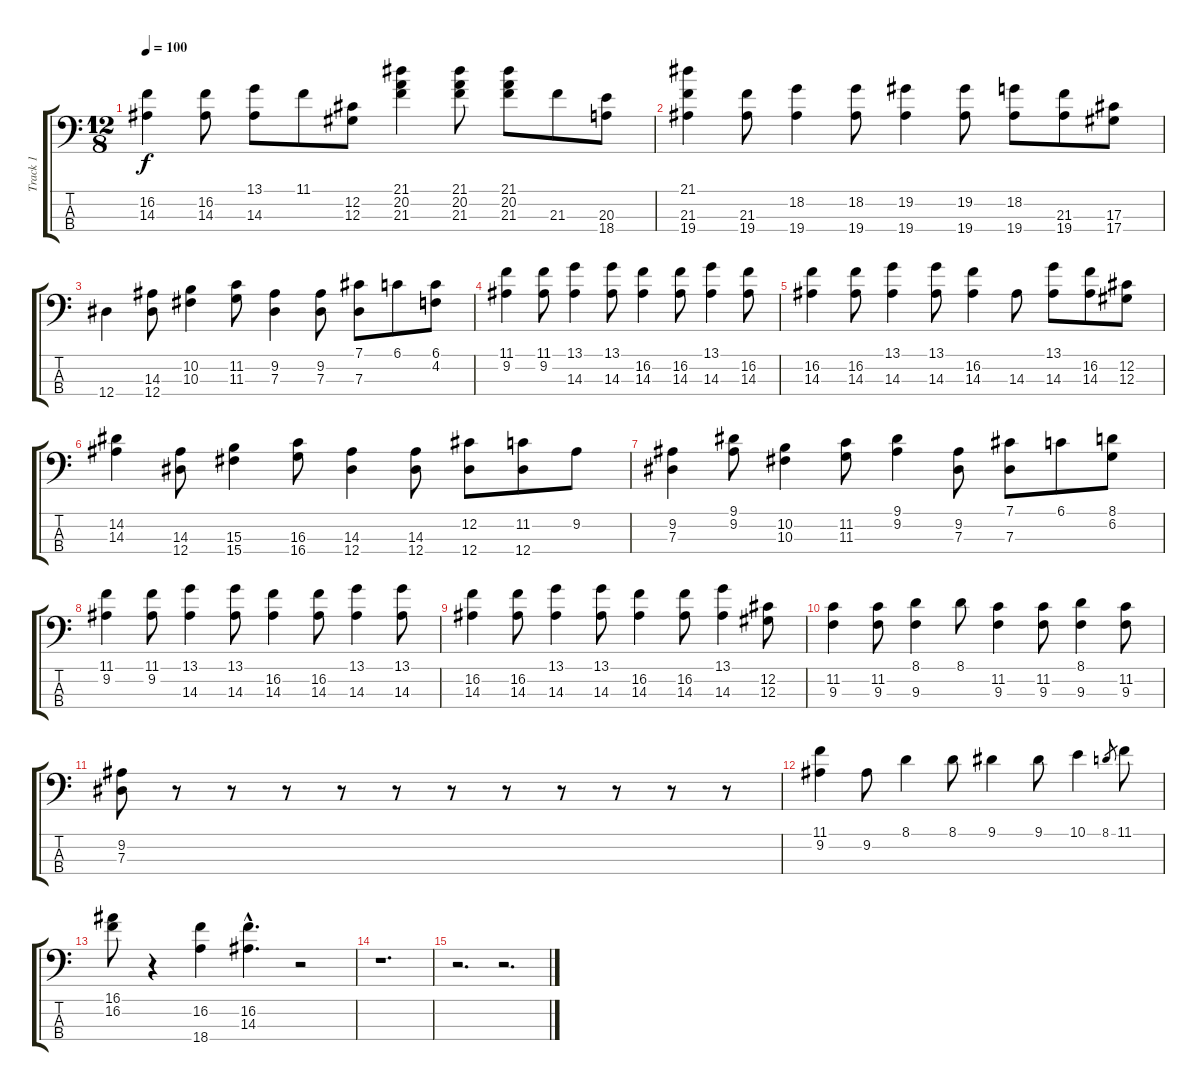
\track ("Track 1" "Track 1") {instrument electricbassfinger}
\staff {score tabs}
\tuning (Gb2 Db2 Ab1 Eb1) {hide}
\ts (12 8)
\tempo 100
\clef f4
\ks c
(16.2 14.3).4{dy f} (16.2 14.3).8 (13.1 14.3).8 11.1.8 (12.2 12.3).8 (21.1 20.2 21.3).4 (21.1 20.2 21.3).8 (21.1 20.2 21.3).8 21.3.8 (20.3 18.4).8 |
(21.1 21.3 19.4).4 (21.3 19.4).8 (18.2 19.4).4 (18.2 19.4).8 (19.2 19.4).4 (19.2 19.4).8 (18.2 19.4).8 (21.3 19.4).8 (17.3 17.4).8 |
12.4.4 (14.3 12.4).8 (10.2 10.3).4 (11.2 11.3).8 (9.2 7.3).4 (9.2 7.3).8 (7.1 7.3).8 6.1.8 (6.1 4.2).8 |
(11.1 9.2).4 (11.1 9.2).8 (13.1 14.3).4 (13.1 14.3).8 (16.2 14.3).4 (16.2 14.3).8 (13.1 14.3).4 (16.2 14.3).8 |
(16.2 14.3).4 (16.2 14.3).8 (13.1 14.3).4 (13.1 14.3).8 (16.2 14.3).4 14.3.8 (13.1 14.3).8 (16.2 14.3).8 (12.2 12.3).8 |
(14.2 14.3).4 (14.3 12.4).8 (15.3 15.4).4 (16.3 16.4).8 (14.3 12.4).4 (14.3 12.4).8 (12.2 12.4).8 (11.2 12.4).8 9.2.8 |
(9.2 7.3).4 (9.1 9.2).8 (10.2 10.3).4 (11.2 11.3).8 (9.1 9.2).4 (9.2 7.3).8 (7.1 7.3).8 6.1.8 (8.1 6.2).8 |
(11.1 9.2).4 (11.1 9.2).8 (13.1 14.3).4 (13.1 14.3).8 (16.2 14.3).4 (16.2 14.3).8 (13.1 14.3).4 (13.1 14.3).8 |
(16.2 14.3).4 (16.2 14.3).8 (13.1 14.3).4 (13.1 14.3).8 (16.2 14.3).4 (16.2 14.3).8 (13.1 14.3).4 (12.2 12.3).8 |
(11.2 9.3).4 (11.2 9.3).8 (8.1 9.3).4 8.1.8 (11.2 9.3).4 (11.2 9.3).8 (8.1 9.3).4 (11.2 9.3).8 |
(9.2 7.3).8 r.8 r.8 r.8 r.8 r.8 r.8 r.8 r.8 r.8 r.8 r.8 |
(11.1 9.2).4 9.2.8 8.1.4 8.1.8 9.1.4 9.1.8 10.1.4 8.1.8{gr} 11.1.8 |
(16.1 16.2).8 r.4 (16.2 18.4).4 (16.2{hac} 14.3{hac}).4{d} r.2 |
r.1{d} |
r.2{d} r.2{d}
